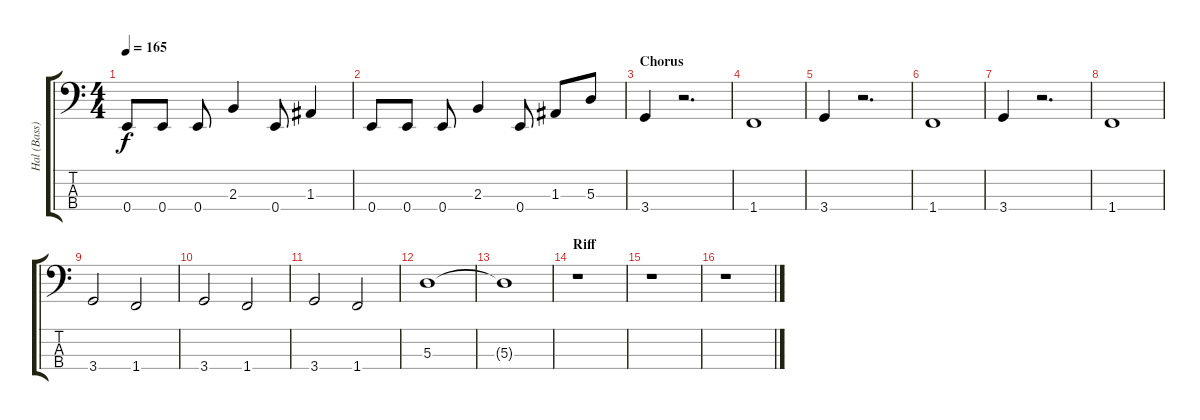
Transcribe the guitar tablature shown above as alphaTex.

\track ("Hal (Bass)" "Hal (Bass)") {instrument electricbassfinger}
\staff {score tabs}
\tuning (G2 D2 A1 E1) {hide}
\ts (4 4)
\tempo 165
\clef f4
\ks c
0.4.8{dy f} 0.4.8 0.4.8 2.3.4 0.4.8 1.3.4 |
0.4.8 0.4.8 0.4.8 2.3.4 0.4.8 1.3.8 5.3.8 |
\section ("" "Chorus")
3.4.4 r.2{d} |
1.4.1 |
3.4.4 r.2{d} |
1.4.1 |
3.4.4 r.2{d} |
1.4.1 |
3.4.2 1.4.2 |
3.4.2 1.4.2 |
3.4.2 1.4.2 |
5.3.1 |
5.3{t}.1 |
\section ("" "Riff")
r.1 |
r.1 |
r.1
